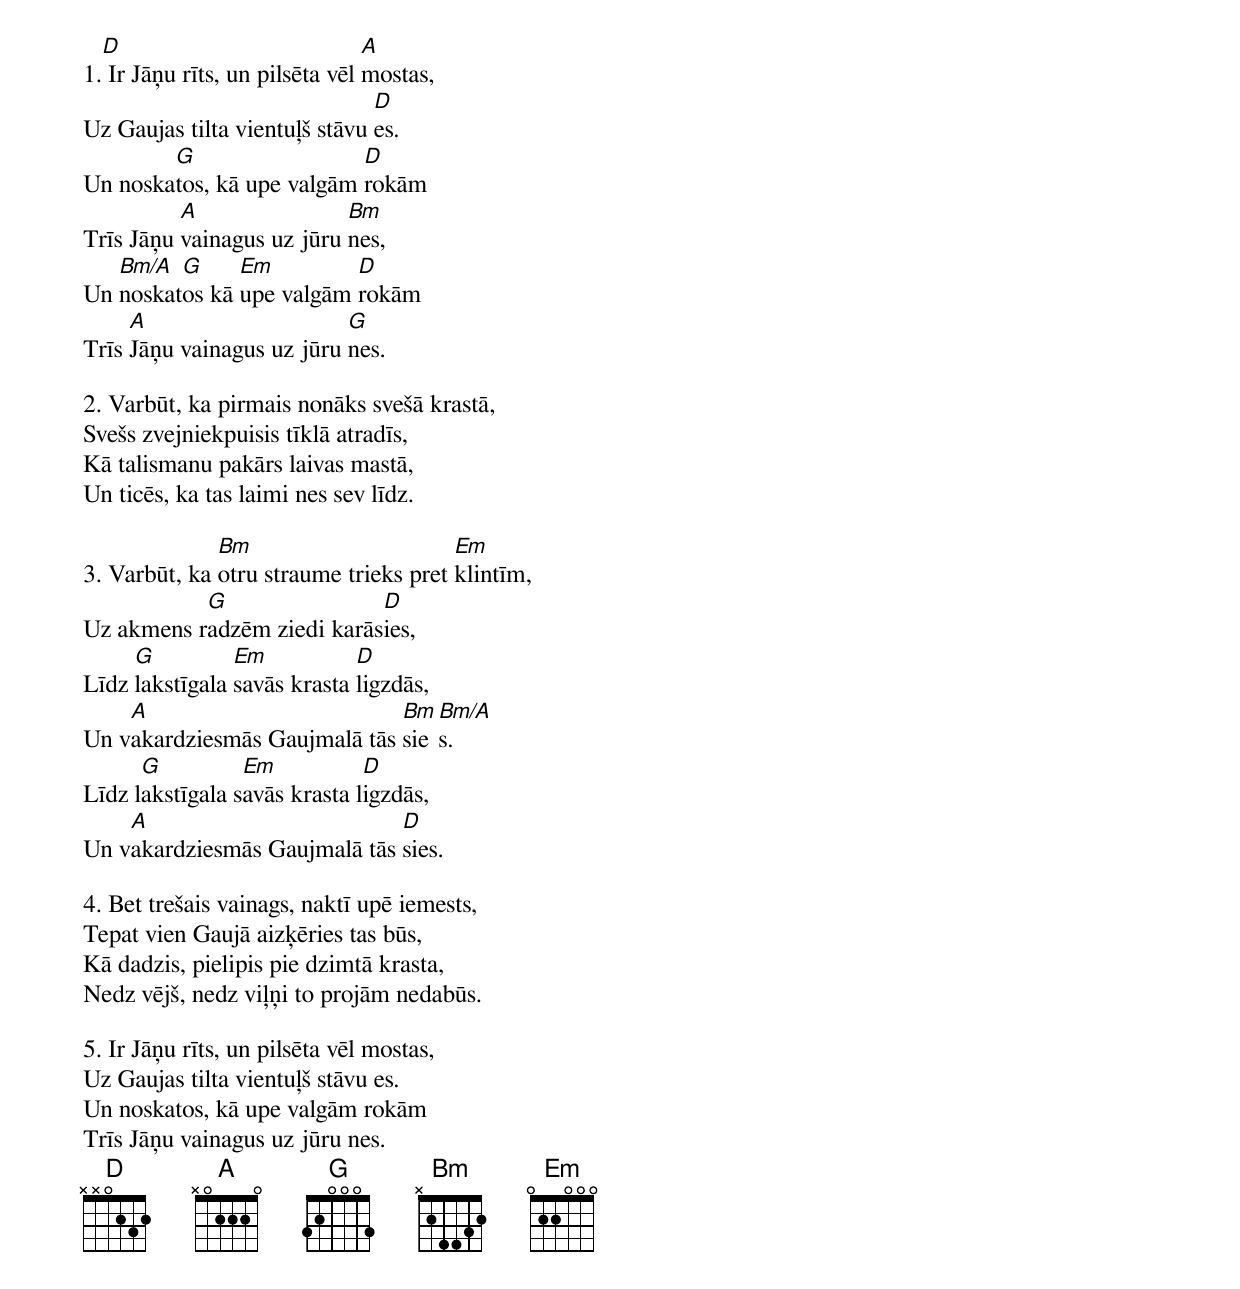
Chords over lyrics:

  D                             A
1. Ir Jāņu rīts, un pilsēta vēl mostas,
                               D
Uz Gaujas tilta vientuļš stāvu es.
        G                  D
Un noskatos, kā upe valgām rokām
          A                Bm
Trīs Jāņu vainagus uz jūru nes,
   Bm/A  G     Em         D
Un noskatos kā upe valgām rokām
     A                     G
Trīs Jāņu vainagus uz jūru nes.

2. Varbūt, ka pirmais nonāks svešā krastā,
Svešs zvejniekpuisis tīklā atradīs,
Kā talismanu pakārs laivas mastā,
Un ticēs, ka tas laimi nes sev līdz.

              Bm                       Em
3. Varbūt, ka otru straume trieks pret klintīm,
           G                D
Uz akmens radzēm ziedi karāsies,
     G          Em           D
Līdz lakstīgala savās krasta ligzdās,
    A                         Bm Bm/A
Un vakardziesmās Gaujmalā tās sies.
      G          Em           D
Līdz lakstīgala savās krasta ligzdās,
    A                         D
Un vakardziesmās Gaujmalā tās sies.

4. Bet trešais vainags, naktī upē iemests,
Tepat vien Gaujā aizķēries tas būs,
Kā dadzis, pielipis pie dzimtā krasta,
Nedz vējš, nedz viļņi to projām nedabūs.

5. Ir Jāņu rīts, un pilsēta vēl mostas,
Uz Gaujas tilta vientuļš stāvu es.
Un noskatos, kā upe valgām rokām
Trīs Jāņu vainagus uz jūru nes.
